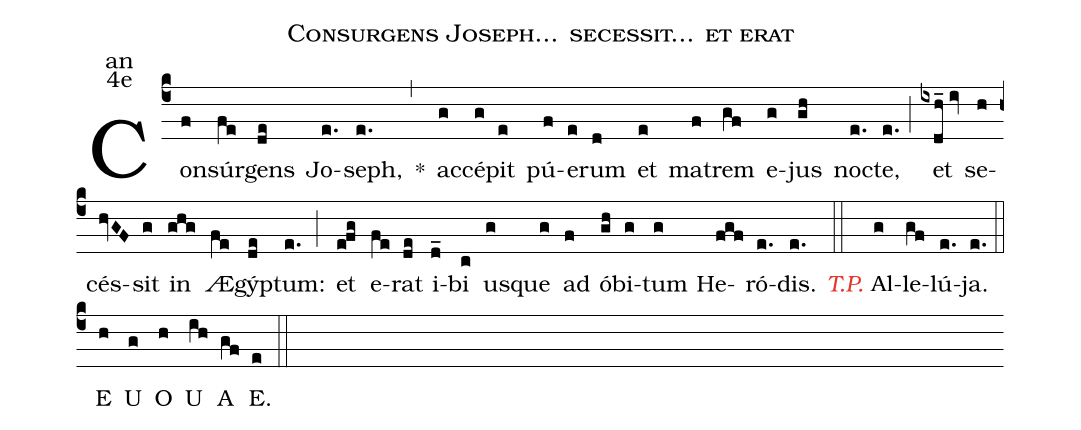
name:Consurgens Joseph... secessit... et erat;
office-part:an;
mode:4e;
%%
(c4) Con(f)súr(fe)gens(de) Jo(e.)seph,(e.) <sp>*</sp>(,)
ac(g)cé(g)pit(e) pú(f)e(e)rum(d) et(e) ma(f)trem(gf) e(g)jus(gh) no(e.)cte,(e.) (;)
et(ixdh_//iv) se(h)cés(hvGF)sit(g) in(ghg) Æ(fe)gýp(de)tum:(e.) (;)
et(e@fg) e(fe)rat(de) i(d_)bi(c) us(g)que(g) ad(f) ó(gh)bi(g)tum(g) He(fgf)ró(e.)dis.(e.) (::)
<c><i>T.P.</i></c> Al(g)le(gf)lú(e.)ja.(e.) (::)
<eu>  E(h) U(g) O(h) U(ih) A(gf) E.(e) </eu> (::)
